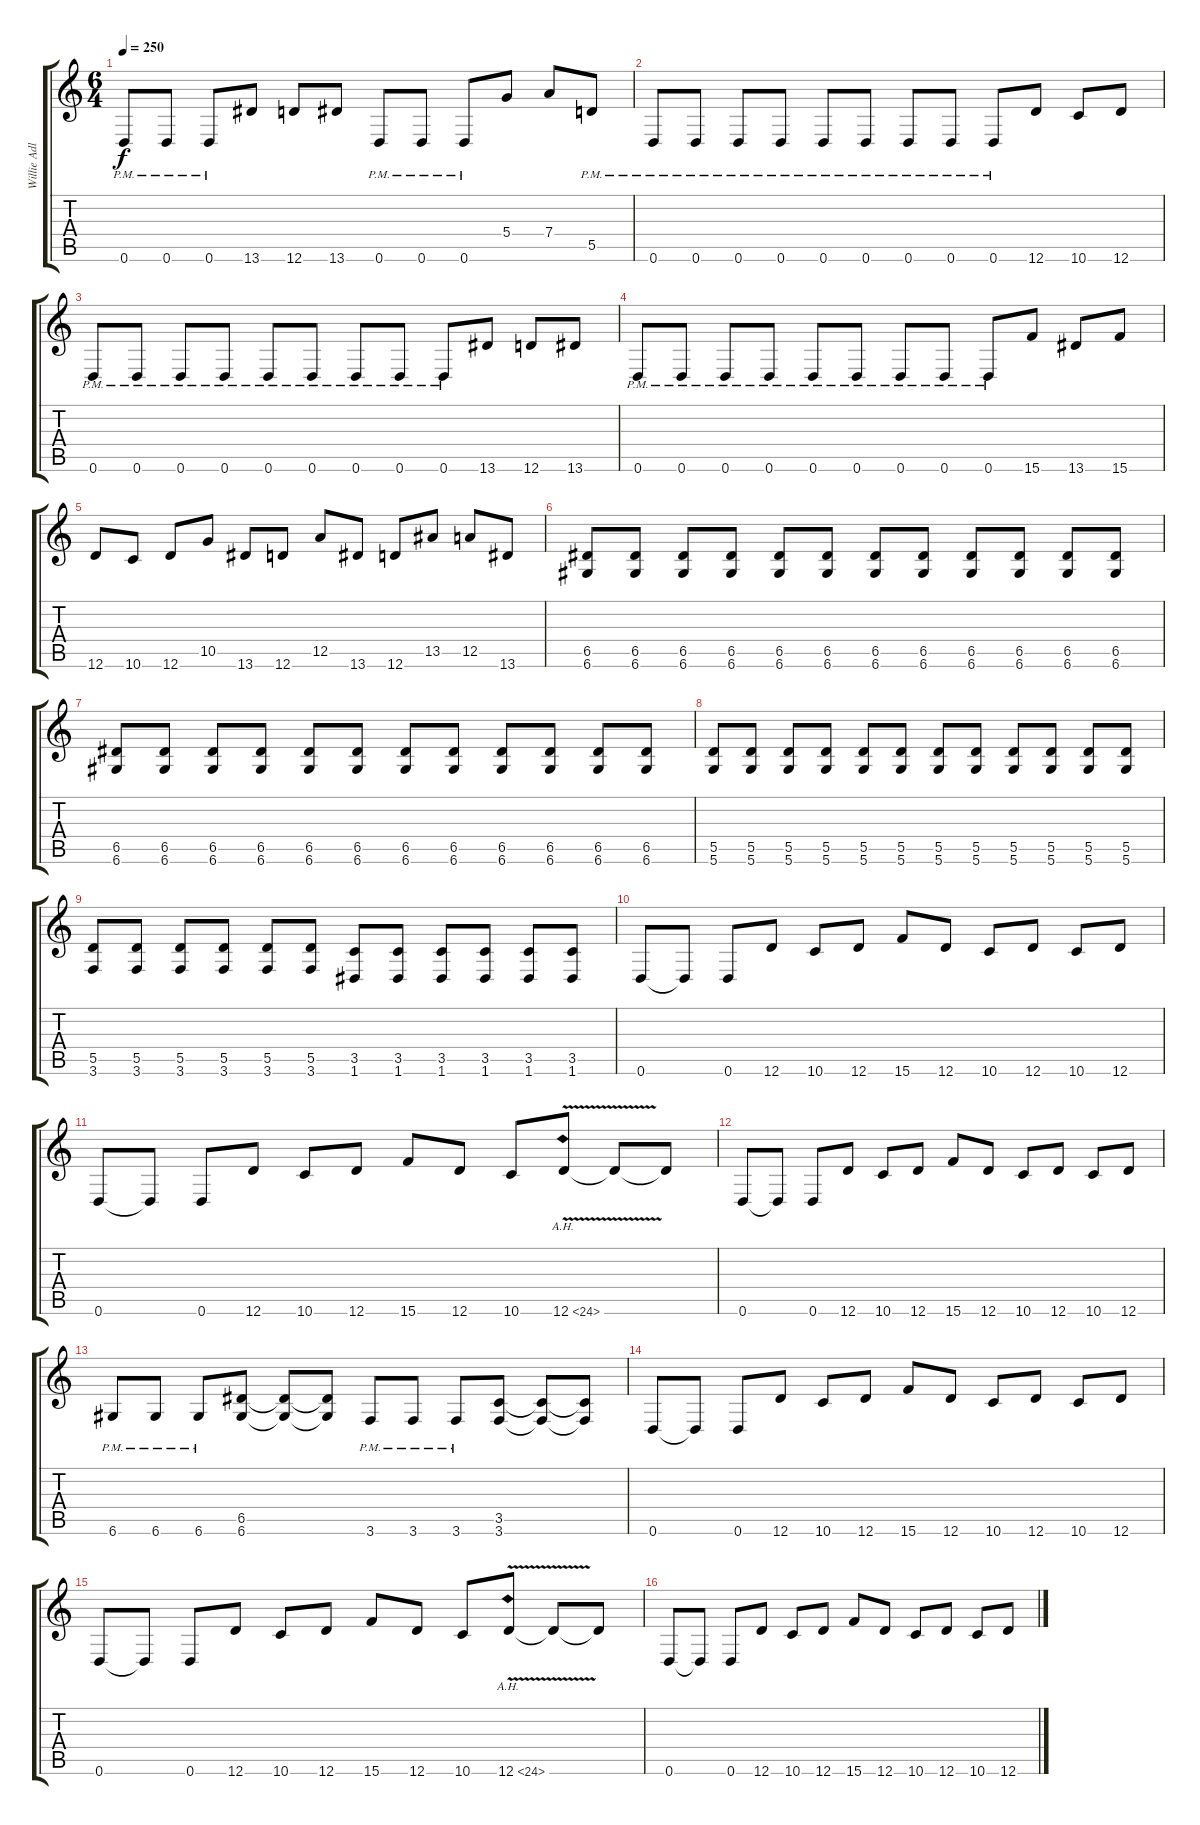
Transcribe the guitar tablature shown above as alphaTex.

\track ("Willie Adler" "Willie Adl") {instrument distortionguitar}
\staff {score tabs}
\tuning (E4 B3 G3 D3 A2 D2) {hide}
\ts (6 4)
\tempo 250
\clef g2
\ks c
0.6{pm}.8{dy f} 0.6{pm}.8 0.6{pm}.8 13.6.8 12.6.8 13.6.8 0.6{pm}.8 0.6{pm}.8 0.6{pm}.8 5.4.8 7.4.8 5.5{pm}.8 |
0.6{pm}.8 0.6{pm}.8 0.6{pm}.8 0.6{pm}.8 0.6{pm}.8 0.6{pm}.8 0.6{pm}.8 0.6{pm}.8 0.6{pm}.8 12.6.8 10.6.8 12.6.8 |
0.6{pm}.8 0.6{pm}.8 0.6{pm}.8 0.6{pm}.8 0.6{pm}.8 0.6{pm}.8 0.6{pm}.8 0.6{pm}.8 0.6{pm}.8 13.6.8 12.6.8 13.6.8 |
0.6{pm}.8 0.6{pm}.8 0.6{pm}.8 0.6{pm}.8 0.6{pm}.8 0.6{pm}.8 0.6{pm}.8 0.6{pm}.8 0.6{pm}.8 15.6.8 13.6.8 15.6.8 |
12.6.8 10.6.8 12.6.8 10.5.8 13.6.8 12.6.8 12.5.8 13.6.8 12.6.8 13.5.8 12.5.8 13.6.8 |
(6.5 6.6).8 (6.5 6.6).8 (6.5 6.6).8 (6.5 6.6).8 (6.5 6.6).8 (6.5 6.6).8 (6.5 6.6).8 (6.5 6.6).8 (6.5 6.6).8 (6.5 6.6).8 (6.5 6.6).8 (6.5 6.6).8 |
(6.5 6.6).8 (6.5 6.6).8 (6.5 6.6).8 (6.5 6.6).8 (6.5 6.6).8 (6.5 6.6).8 (6.5 6.6).8 (6.5 6.6).8 (6.5 6.6).8 (6.5 6.6).8 (6.5 6.6).8 (6.5 6.6).8 |
(5.5 5.6).8 (5.5 5.6).8 (5.5 5.6).8 (5.5 5.6).8 (5.5 5.6).8 (5.5 5.6).8 (5.5 5.6).8 (5.5 5.6).8 (5.5 5.6).8 (5.5 5.6).8 (5.5 5.6).8 (5.5 5.6).8 |
(5.5 3.6).8 (5.5 3.6).8 (5.5 3.6).8 (5.5 3.6).8 (5.5 3.6).8 (5.5 3.6).8 (3.5 1.6).8 (3.5 1.6).8 (3.5 1.6).8 (3.5 1.6).8 (3.5 1.6).8 (3.5 1.6).8 |
0.6.8 0.6{t}.8 0.6.8 12.6.8 10.6.8 12.6.8 15.6.8 12.6.8 10.6.8 12.6.8 10.6.8 12.6.8 |
0.6.8 0.6{t}.8 0.6.8 12.6.8 10.6.8 12.6.8 15.6.8 12.6.8 10.6.8 12.6{ah 12 v}.8 12.6{t}.8 12.6{t}.8 |
0.6.8 0.6{t}.8 0.6.8 12.6.8 10.6.8 12.6.8 15.6.8 12.6.8 10.6.8 12.6.8 10.6.8 12.6.8 |
6.6{pm}.8 6.6{pm}.8 6.6{pm}.8 (6.5 6.6).8 (6.5{t} 6.6{t}).8 (6.5{t} 6.6{t}).8 3.6{pm}.8 3.6{pm}.8 3.6{pm}.8 (3.5 3.6).8 (3.5{t} 3.6{t}).8 (3.5{t} 3.6{t}).8 |
0.6.8 0.6{t}.8 0.6.8 12.6.8 10.6.8 12.6.8 15.6.8 12.6.8 10.6.8 12.6.8 10.6.8 12.6.8 |
0.6.8 0.6{t}.8 0.6.8 12.6.8 10.6.8 12.6.8 15.6.8 12.6.8 10.6.8 12.6{ah 12 v}.8 12.6{t}.8 12.6{t}.8 |
0.6.8 0.6{t}.8 0.6.8 12.6.8 10.6.8 12.6.8 15.6.8 12.6.8 10.6.8 12.6.8 10.6.8 12.6.8
